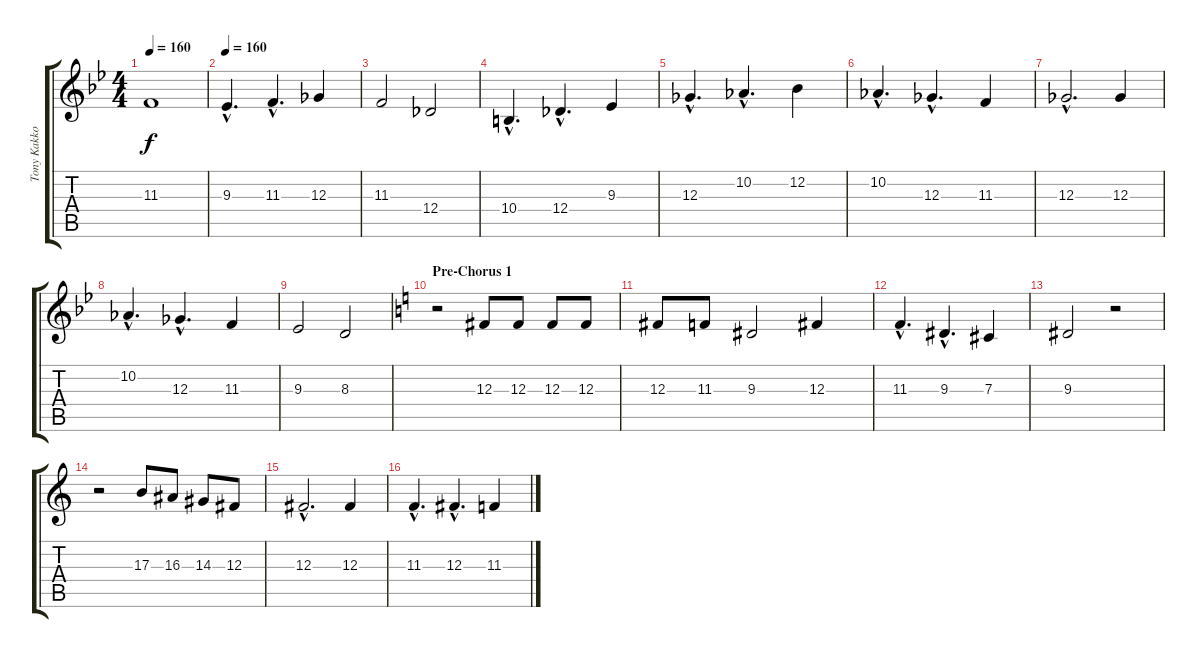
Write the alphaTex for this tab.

\track ("Tony Kakko" "Tony Kakko") {instrument flute}
\staff {score tabs}
\tuning (Eb4 Bb3 Gb3 Db3 Ab2 Eb2) {hide}
\ts (4 4)
\tempo 160
\clef g2
\ks gminor
11.3.1{dy f} |
\tempo 160
9.3{hac}.4{d} 11.3{hac}.4{d} 12.3.4 |
11.3.2 12.4.2 |
10.4{hac}.4{d} 12.4{hac}.4{d} 9.3.4 |
12.3{hac}.4{d} 10.2{hac}.4{d} 12.2.4 |
10.2{hac}.4{d} 12.3{hac}.4{d} 11.3.4 |
12.3{hac}.2{d} 12.3.4 |
10.2{hac}.4{d} 12.3{hac}.4{d} 11.3.4 |
9.3.2 8.3.2 |
\section ("" "Pre-Chorus 1")
\ks c
r.2 12.3.8 12.3.8 12.3.8 12.3.8 |
12.3.8 11.3.8 9.3.2 12.3.4 |
11.3{hac}.4{d} 9.3{hac}.4{d} 7.3.4 |
9.3.2 r.2 |
r.2 17.3.8 16.3.8 14.3.8 12.3.8 |
12.3{hac}.2{d} 12.3.4 |
11.3{hac}.4{d} 12.3{hac}.4{d} 11.3.4
